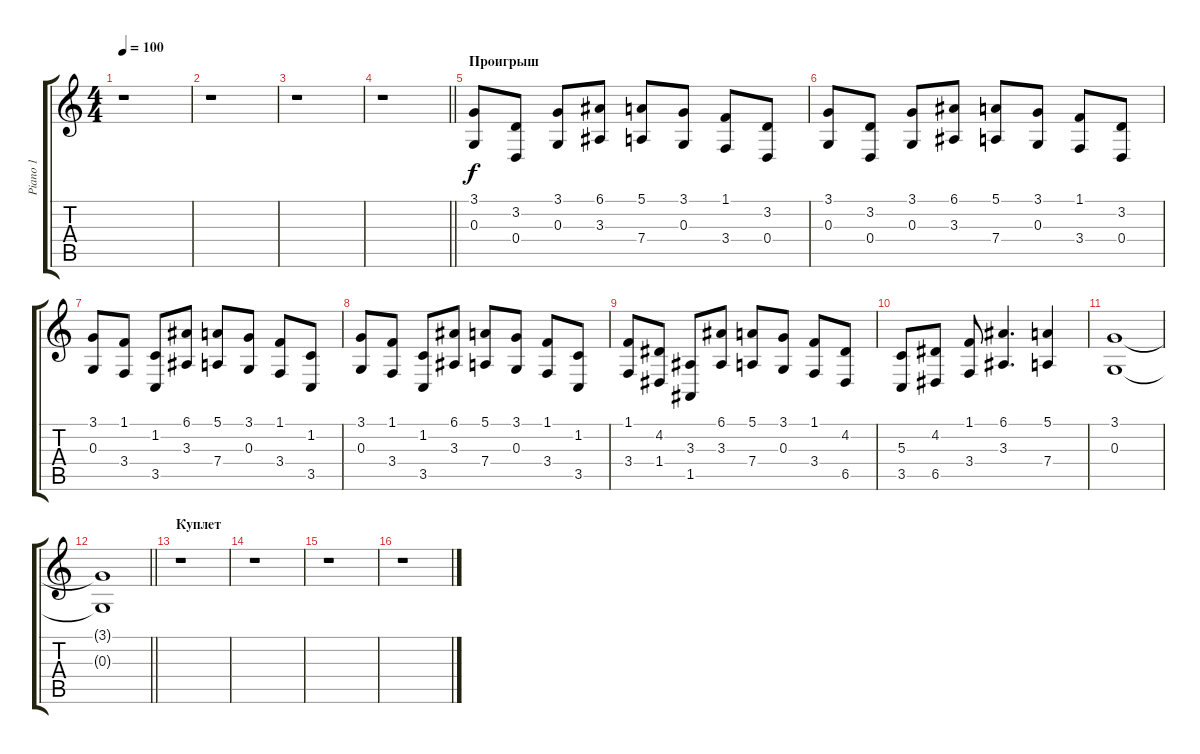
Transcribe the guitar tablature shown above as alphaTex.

\track ("Piano 1" "Piano 1") {instrument brightacousticpiano}
\staff {score tabs}
\tuning (E4 B3 G3 D3 A2 E2) {hide}
\ts (4 4)
\tempo 100
\clef g2
\ks c
r.1{dy f} |
r.1 |
r.1 |
\barLineRight lightlight
r.1 |
\section ("" "Проигрыш")
(3.1 0.3).8 (3.2 0.4).8 (3.1 0.3).8 (6.1 3.3).8 (5.1 7.4).8 (3.1 0.3).8 (1.1 3.4).8 (3.2 0.4).8 |
(3.1 0.3).8 (3.2 0.4).8 (3.1 0.3).8 (6.1 3.3).8 (5.1 7.4).8 (3.1 0.3).8 (1.1 3.4).8 (3.2 0.4).8 |
(3.1 0.3).8 (1.1 3.4).8 (1.2 3.5).8 (6.1 3.3).8 (5.1 7.4).8 (3.1 0.3).8 (1.1 3.4).8 (1.2 3.5).8 |
(3.1 0.3).8 (1.1 3.4).8 (1.2 3.5).8 (6.1 3.3).8 (5.1 7.4).8 (3.1 0.3).8 (1.1 3.4).8 (1.2 3.5).8 |
(1.1 3.4).8 (4.2 1.4).8 (3.3 1.5).8 (6.1 3.3).8 (5.1 7.4).8 (3.1 0.3).8 (1.1 3.4).8 (4.2 6.5).8 |
(5.3 3.5).8 (4.2 6.5).8 (1.1 3.4).8 (6.1 3.3).4{d} (5.1 7.4).4 |
(3.1 0.3).1 |
\barLineRight lightlight
(3.1{t} 0.3{t}).1 |
\section ("" "Куплет")
r.1 |
r.1 |
r.1 |
r.1
